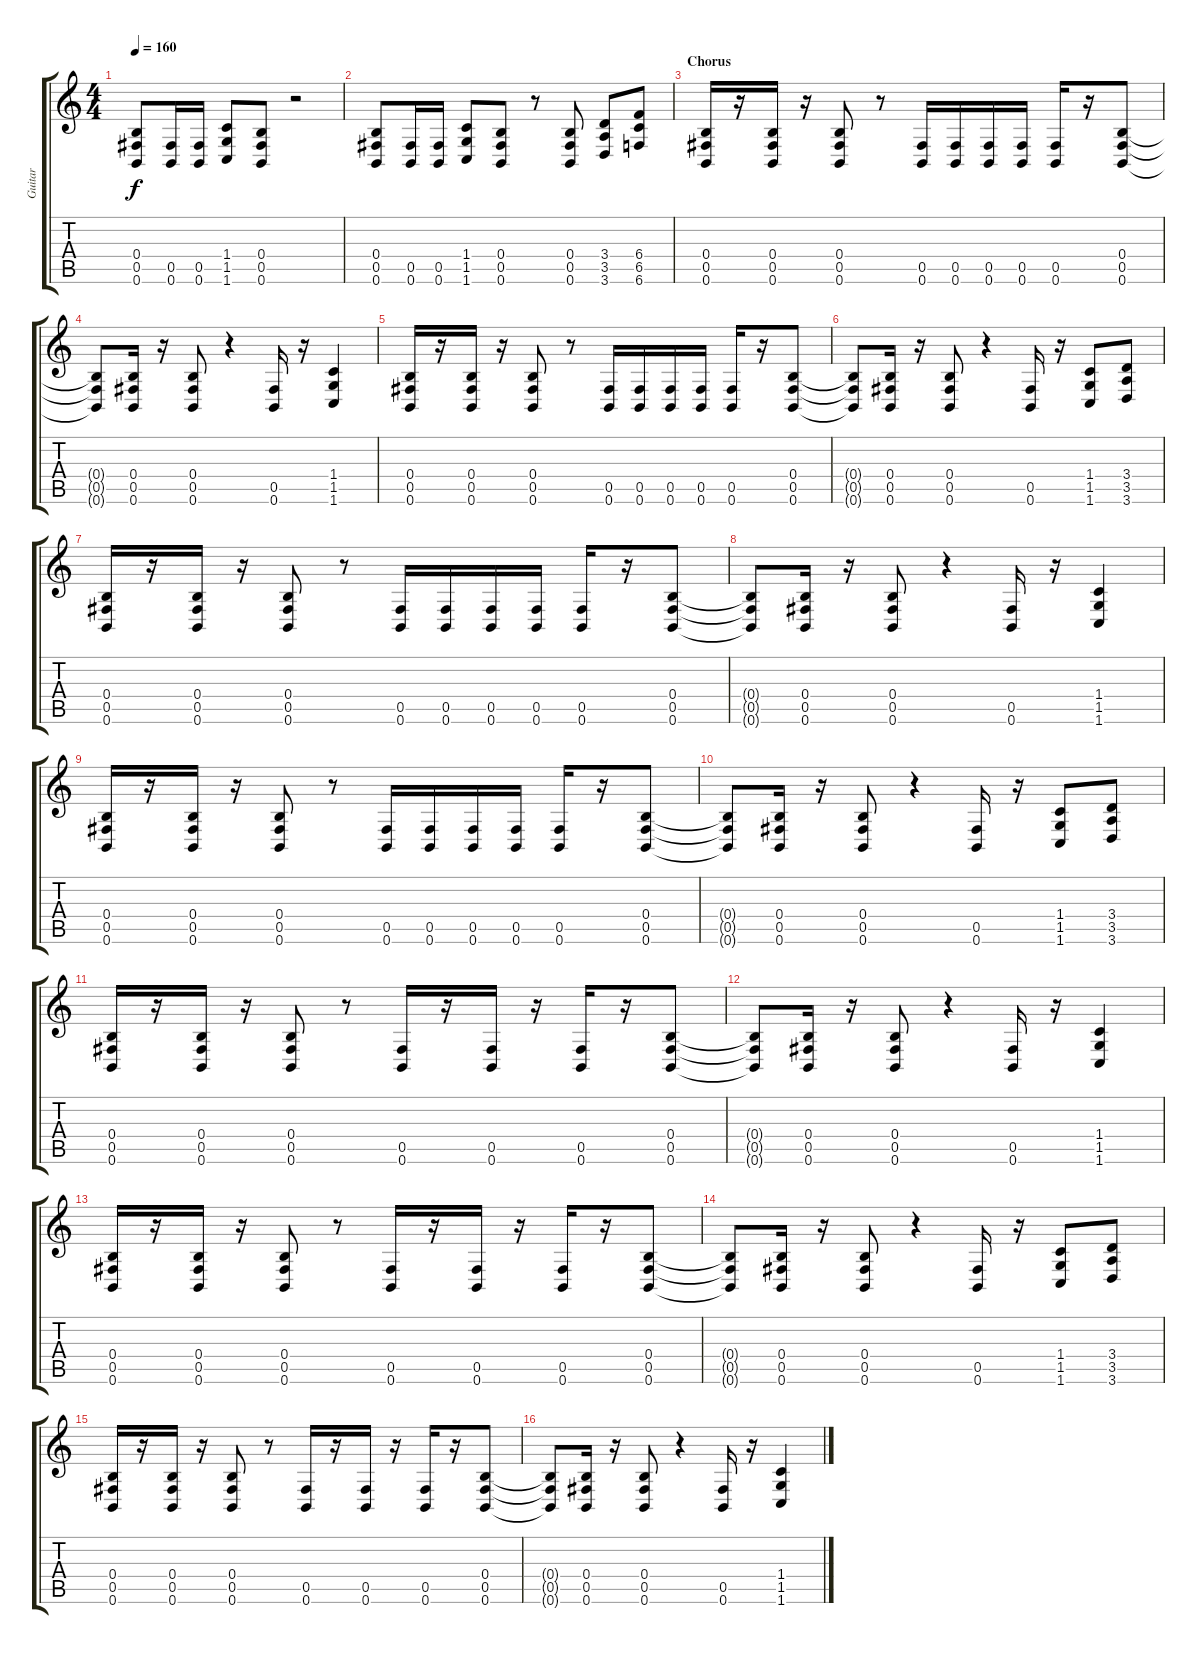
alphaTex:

\track ("Guitar" "Guitar") {instrument distortionguitar}
\staff {score tabs}
\tuning (Db4 Ab3 E3 B2 Gb2 B1) {hide}
\ts (4 4)
\tempo 160
\clef g2
\ks c
(0.4 0.5 0.6).8{dy f} (0.5 0.6).16 (0.5 0.6).16 (1.4 1.5 1.6).8 (0.4 0.5 0.6).8 r.2 |
(0.4 0.5 0.6).8 (0.5 0.6).16 (0.5 0.6).16 (1.4 1.5 1.6).8 (0.4 0.5 0.6).8 r.8 (0.4 0.5 0.6).8 (3.4 3.5 3.6).8 (6.4 6.5 6.6).8 |
\section ("" "Chorus")
(0.4 0.5 0.6).16 r.16 (0.4 0.5 0.6).16 r.16 (0.4 0.5 0.6).8 r.8 (0.5 0.6).16 (0.5 0.6).16 (0.5 0.6).16 (0.5 0.6).16 (0.5 0.6).16 r.16 (0.4 0.5 0.6).8 |
(0.4{t} 0.5{t} 0.6{t}).8 (0.4 0.5 0.6).16 r.16 (0.4 0.5 0.6).8 r.4 (0.5 0.6).16 r.16 (1.4 1.5 1.6).4 |
(0.4 0.5 0.6).16 r.16 (0.4 0.5 0.6).16 r.16 (0.4 0.5 0.6).8 r.8 (0.5 0.6).16 (0.5 0.6).16 (0.5 0.6).16 (0.5 0.6).16 (0.5 0.6).16 r.16 (0.4 0.5 0.6).8 |
(0.4{t} 0.5{t} 0.6{t}).8 (0.4 0.5 0.6).16 r.16 (0.4 0.5 0.6).8 r.4 (0.5 0.6).16 r.16 (1.4 1.5 1.6).8 (3.4 3.5 3.6).8 |
(0.4 0.5 0.6).16 r.16 (0.4 0.5 0.6).16 r.16 (0.4 0.5 0.6).8 r.8 (0.5 0.6).16 (0.5 0.6).16 (0.5 0.6).16 (0.5 0.6).16 (0.5 0.6).16 r.16 (0.4 0.5 0.6).8 |
(0.4{t} 0.5{t} 0.6{t}).8 (0.4 0.5 0.6).16 r.16 (0.4 0.5 0.6).8 r.4 (0.5 0.6).16 r.16 (1.4 1.5 1.6).4 |
(0.4 0.5 0.6).16 r.16 (0.4 0.5 0.6).16 r.16 (0.4 0.5 0.6).8 r.8 (0.5 0.6).16 (0.5 0.6).16 (0.5 0.6).16 (0.5 0.6).16 (0.5 0.6).16 r.16 (0.4 0.5 0.6).8 |
(0.4{t} 0.5{t} 0.6{t}).8 (0.4 0.5 0.6).16 r.16 (0.4 0.5 0.6).8 r.4 (0.5 0.6).16 r.16 (1.4 1.5 1.6).8 (3.4 3.5 3.6).8 |
(0.4 0.5 0.6).16 r.16 (0.4 0.5 0.6).16 r.16 (0.4 0.5 0.6).8 r.8 (0.5 0.6).16 r.16 (0.5 0.6).16 r.16 (0.5 0.6).16 r.16 (0.4 0.5 0.6).8 |
(0.4{t} 0.5{t} 0.6{t}).8 (0.4 0.5 0.6).16 r.16 (0.4 0.5 0.6).8 r.4 (0.5 0.6).16 r.16 (1.4 1.5 1.6).4 |
(0.4 0.5 0.6).16 r.16 (0.4 0.5 0.6).16 r.16 (0.4 0.5 0.6).8 r.8 (0.5 0.6).16 r.16 (0.5 0.6).16 r.16 (0.5 0.6).16 r.16 (0.4 0.5 0.6).8 |
(0.4{t} 0.5{t} 0.6{t}).8 (0.4 0.5 0.6).16 r.16 (0.4 0.5 0.6).8 r.4 (0.5 0.6).16 r.16 (1.4 1.5 1.6).8 (3.4 3.5 3.6).8 |
(0.4 0.5 0.6).16 r.16 (0.4 0.5 0.6).16 r.16 (0.4 0.5 0.6).8 r.8 (0.5 0.6).16 r.16 (0.5 0.6).16 r.16 (0.5 0.6).16 r.16 (0.4 0.5 0.6).8 |
(0.4{t} 0.5{t} 0.6{t}).8 (0.4 0.5 0.6).16 r.16 (0.4 0.5 0.6).8 r.4 (0.5 0.6).16 r.16 (1.4 1.5 1.6).4
